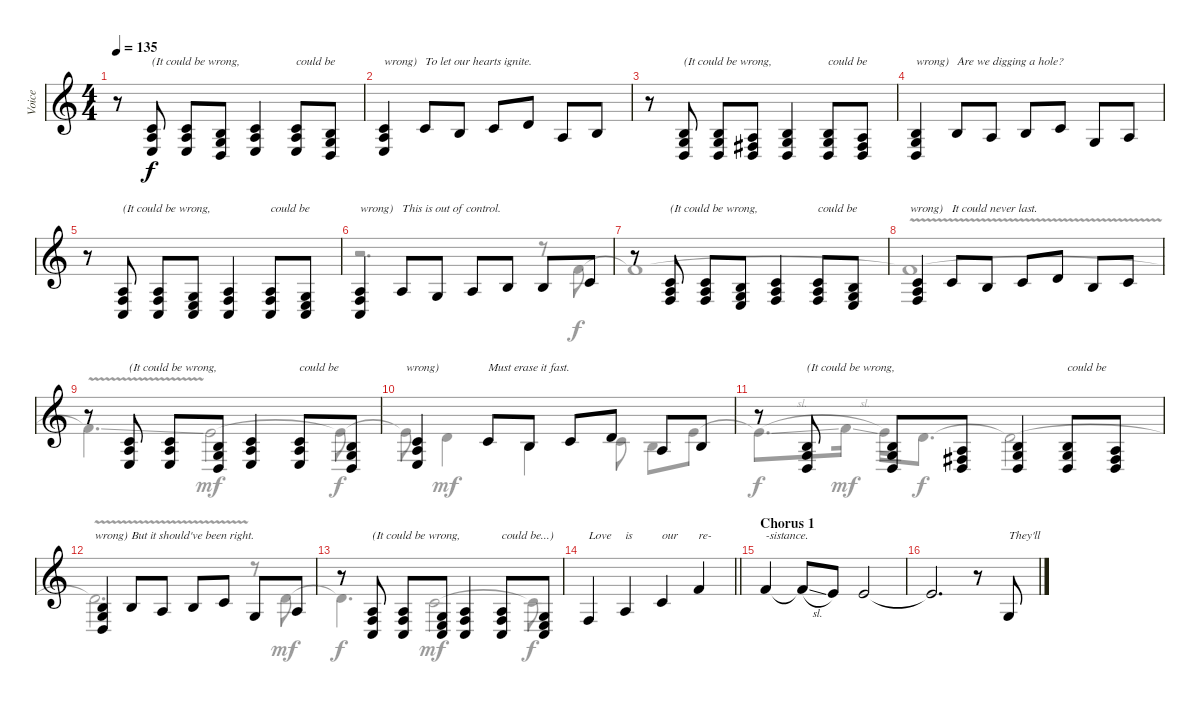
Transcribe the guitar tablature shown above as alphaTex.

\track ("Voice" "Voice") {instrument altosax}
\staff {score}
\tuning (E4 B3 G3 D3 A2 E2) {hide}
\voice
\ts (4 4)
\tempo 135
\clef g2
\ks c
r.8{dy f} (5.3 7.4 7.5).8{txt "(It could be wrong,"} (5.3 7.4 7.5).8 (4.3 5.4 5.5).8 (5.3 7.4 7.5).4 (5.3 7.4 7.5).8{txt "could be"} (4.3 5.4 5.5).8 |
(5.3 7.4 7.5).4{txt "wrong)"} 5.3.8{txt "To let our hearts ignite."} 4.3.8 5.3.8 7.3.8 2.3.8 4.3.8 |
r.8 (4.3 5.4 5.5).8{txt "(It could be wrong,"} (4.3 5.4 5.5).8 (2.3 4.4 5.5).8 (4.3 5.4 5.5).4 (4.3 5.4 5.5).8{txt "could be"} (2.3 4.4 5.5).8 |
(4.3 5.4 5.5).4{txt "wrong)"} 4.3.8{txt "Are we digging a hole?"} 2.3.8 4.3.8 5.3.8 0.3.8 2.3.8 |
r.8 (2.3 3.4 3.5).8{txt "(It could be wrong,"} (2.3 3.4 3.5).8 (0.3 2.4 3.5).8 (2.3 3.4 3.5).4 (2.3 3.4 3.5).8{txt "could be"} (0.3 2.4 3.5).8 |
(2.3 3.4 3.5).4{txt "wrong)"} 2.3.8{txt "This is out of control."} 0.3.8 2.3.8 4.3.8 4.3.8 5.3.8 |
r.8 (5.3 7.4 8.5).8{txt "(It could be wrong,"} (5.3 7.4 8.5).8 (4.3 5.4 7.5).8 (5.3 7.4 8.5).4 (5.3 7.4 8.5).8{txt "could be"} (4.3 5.4 7.5).8 |
(5.3 7.4 8.5).4{txt "wrong)"} 5.3.8{txt "It could never last."} 4.3.8 5.3.8 7.3.8 4.3.8 5.3.8 |
r.8 (5.3 7.4 7.5).8{txt "(It could be wrong,"} (5.3 7.4 7.5).8 (4.3 5.4 5.5).8 (5.3 7.4 7.5).4 (5.3 7.4 7.5).8{txt "could be"} (4.3 5.4 5.5).8 |
(5.3 7.4 7.5).4{txt "wrong)"} 5.3.8{txt "Must erase it fast."} 4.3.8 5.3.8 7.3.8 2.3.8 4.3.8 |
r.8 (4.3 5.4 5.5).8{txt "(It could be wrong,"} (4.3 5.4 5.5).8 (2.3 4.4 5.5).8 (4.3 5.4 5.5).4 (4.3 5.4 5.5).8{txt "could be"} (2.3 4.4 5.5).8 |
(4.3 5.4 5.5).4{txt "wrong)"} 4.3.8{txt "But it should've been right."} 2.3.8 4.3.8 5.3.8 0.3.8 2.3.8 |
r.8 (2.3 3.4 3.5).8{txt "(It could be wrong,"} (2.3 3.4 3.5).8 (0.3 2.4 3.5).8 (2.3 3.4 3.5).4 (2.3 3.4 3.5).8{txt "could be...)"} (0.3 2.4 3.5).8 |
\barLineRight lightlight
8.5.4{txt "Love"} 7.4.4{txt "is"} 5.3.4{txt "our"} 6.2.4{txt "re-"} |
\section ("" "Chorus 1")
6.2.4{txt "-sistance."} 6.2{sl t}.8 5.2.8 5.2.2 |
5.2{t}.2{d} r.8 0.3.8{txt "They'll"}
\voice
\clef g2
\ottava regular
\simile none
\ks c
|
|
|
|
|
r.2{d} r.8 6.2.8 |
6.2{t}.1{dy f} |
6.2{v t}.1 |
6.2{ss t}.4{d} 5.2.2{dy mf} 5.2{t}.8{dy f} |
5.2{t}.8 3.2.4{dy mf} 0.2.4 1.2.8 0.2.8 5.2.8 |
5.2{sl t}.8{d dy f} 6.2{sl}.16{dy mf} 5.2.16 3.2.8{d dy f} 3.2{t}.2 |
3.2{v t}.2{d} r.8 3.2.8{dy mf} |
3.2{t}.4{d dy f} 1.2.2{dy mf} 1.2{t}.8{dy f} |
\barLineRight lightlight
|
|
